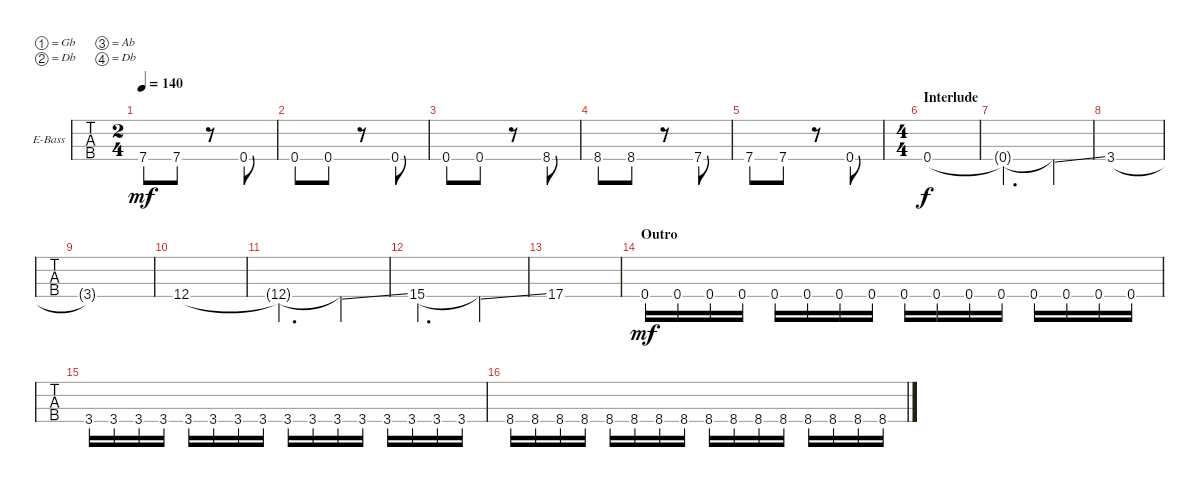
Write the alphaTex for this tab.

\bracketExtendMode groupsimilarinstruments
\firstSystemTrackNameOrientation horizontal
\otherSystemsTrackNameOrientation horizontal
\track ("Electric Bass" "E-Bass") {instrument electricbassfinger}
\staff {tabs}
\tuning (Gb2 Db2 Ab1 Db1)
\ts (2 4)
\tempo 140
\clef f4
\ks c
7.4.8{dy mf} 7.4.8 r.8 0.4.8 |
0.4.8 0.4.8 r.8 0.4.8 |
0.4.8 0.4.8 r.8 8.4.8 |
8.4.8 8.4.8 r.8 7.4.8 |
7.4.8 7.4.8 r.8 0.4.8 |
\ts (4 4)
\section ("" "Interlude")
0.4.1{dy f} |
0.4{t}.2{d} 0.4{ss t}.4 |
3.4.1 |
3.4{t}.1 |
12.4.1 |
12.4{t}.2{d} 12.4{ss t}.4 |
15.4.2{d} 15.4{ss t}.4 |
17.4.1 |
\section ("" "Outro")
0.4.16{dy mf} 0.4.16 0.4.16 0.4.16 0.4.16 0.4.16 0.4.16 0.4.16 0.4.16 0.4.16 0.4.16 0.4.16 0.4.16 0.4.16 0.4.16 0.4.16 |
3.4.16 3.4.16 3.4.16 3.4.16 3.4.16 3.4.16 3.4.16 3.4.16 3.4.16 3.4.16 3.4.16 3.4.16 3.4.16 3.4.16 3.4.16 3.4.16 |
8.4.16 8.4.16 8.4.16 8.4.16 8.4.16 8.4.16 8.4.16 8.4.16 8.4.16 8.4.16 8.4.16 8.4.16 8.4.16 8.4.16 8.4.16 8.4.16
